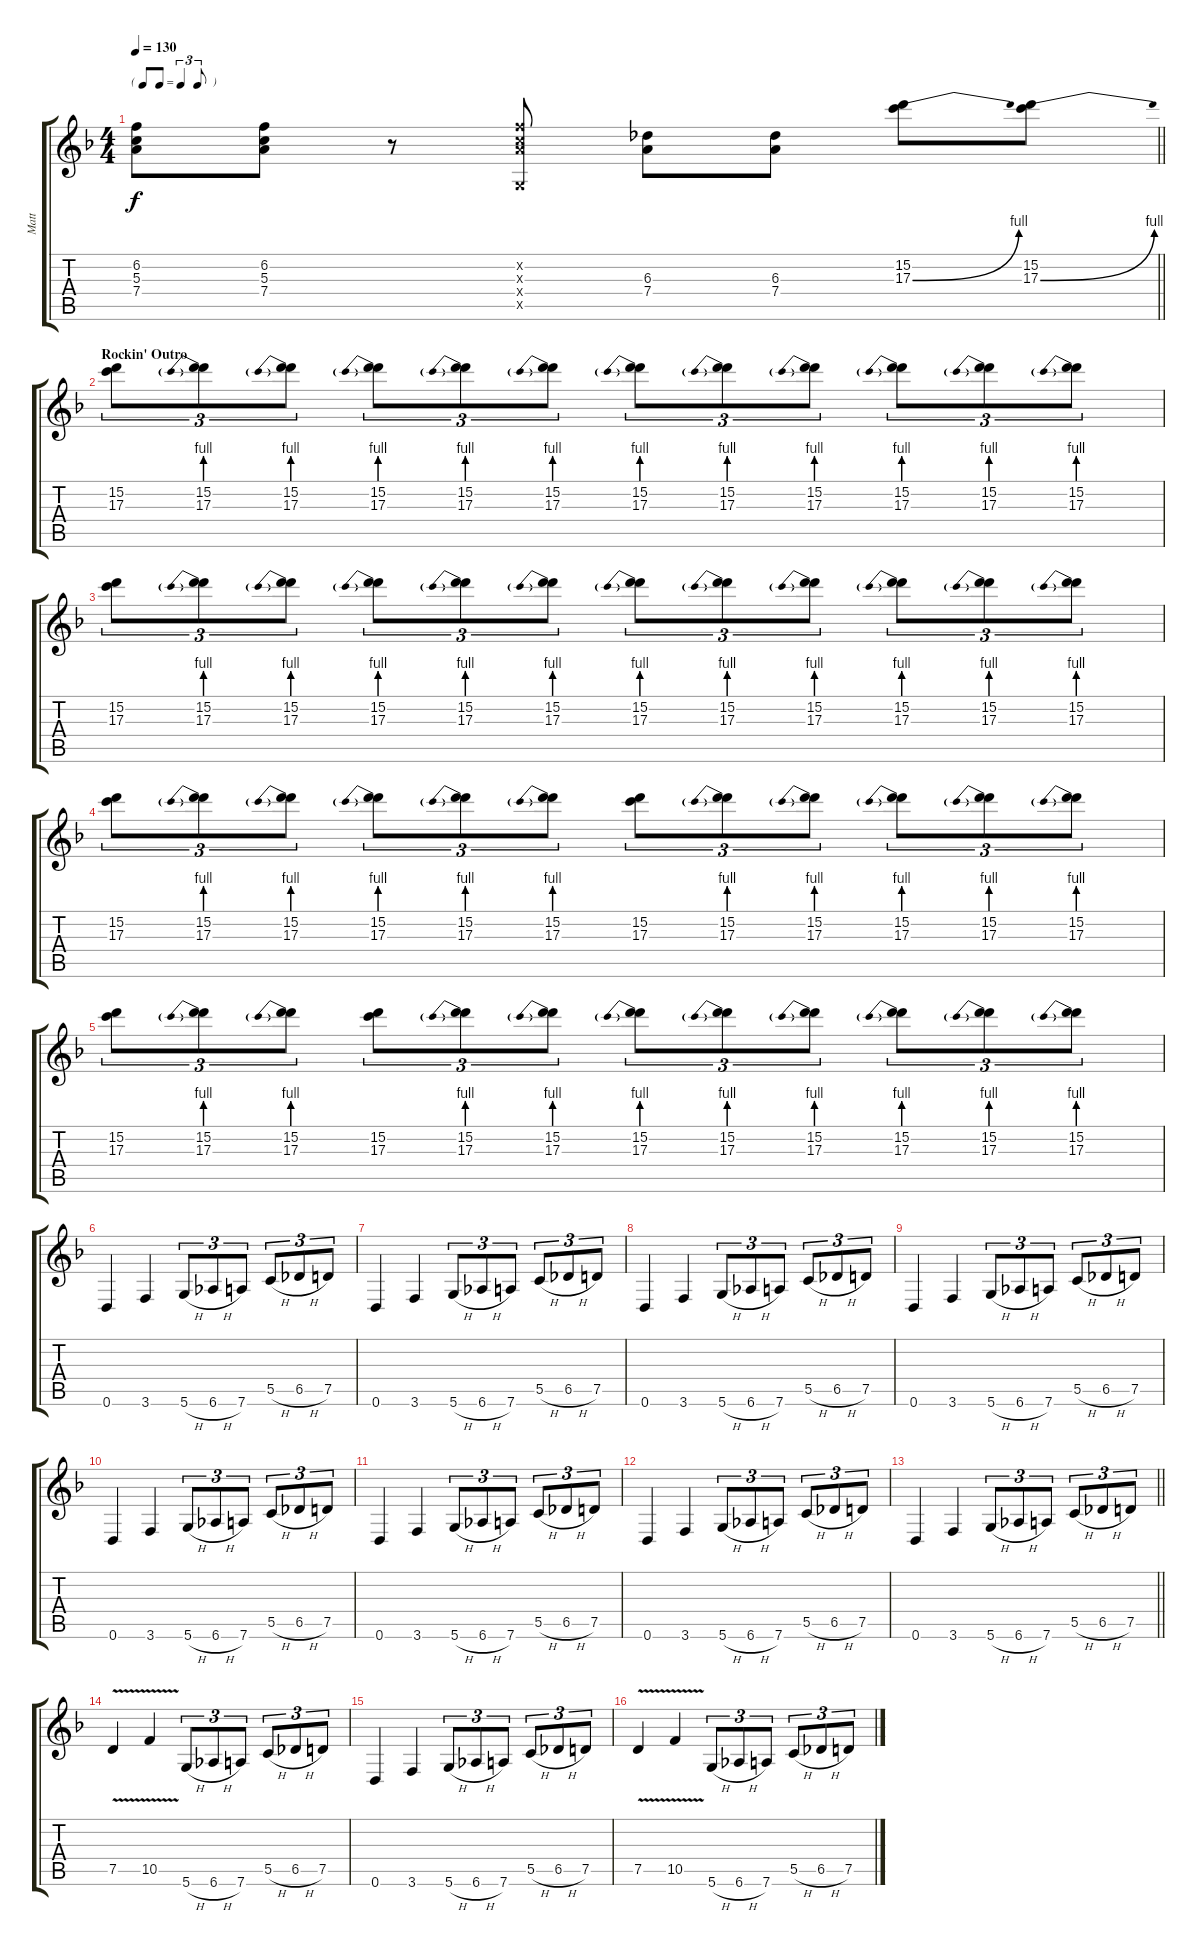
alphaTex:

\track ("Matt" "Matt") {instrument distortionguitar}
\staff {score tabs}
\tuning (E4 B3 G3 D3 G2 D2) {hide}
\ts (4 4)
\tf triplet8th
\tempo 130
\clef g2
\barLineRight lightlight
\ks dminor
(6.2 5.3 7.4).8{dy f} (6.2 5.3 7.4).8 r.8 (6.2{x} 5.3{x} 7.4{x} 0.5{x}).8 (6.3 7.4).8 (6.3 7.4).8 (15.2 17.3{be (bend 0 0 60 4)}).8 (15.2 17.3{be (bend 0 0 60 4)}).8 |
\section ("" "Rockin' Outro")
(15.2 17.3).8{tu (3 2)} (15.2 17.3{be (prebend 0 4 60 4)}).8{tu (3 2)} (15.2 17.3{be (prebend 0 4 60 4)}).8{tu (3 2)} (15.2 17.3{be (prebend 0 4 60 4)}).8{tu (3 2)} (15.2 17.3{be (prebend 0 4 60 4)}).8{tu (3 2)} (15.2 17.3{be (prebend 0 4 60 4)}).8{tu (3 2)} (15.2 17.3{be (prebend 0 4 60 4)}).8{tu (3 2)} (15.2 17.3{be (prebend 0 4 60 4)}).8{tu (3 2)} (15.2 17.3{be (prebend 0 4 60 4)}).8{tu (3 2)} (15.2 17.3{be (prebend 0 4 60 4)}).8{tu (3 2)} (15.2 17.3{be (prebend 0 4 60 4)}).8{tu (3 2)} (15.2 17.3{be (prebend 0 4 60 4)}).8{tu (3 2)} |
(15.2 17.3).8{tu (3 2)} (15.2 17.3{be (prebend 0 4 60 4)}).8{tu (3 2)} (15.2 17.3{be (prebend 0 4 60 4)}).8{tu (3 2)} (15.2 17.3{be (prebend 0 4 60 4)}).8{tu (3 2)} (15.2 17.3{be (prebend 0 4 60 4)}).8{tu (3 2)} (15.2 17.3{be (prebend 0 4 60 4)}).8{tu (3 2)} (15.2 17.3{be (prebend 0 4 60 4)}).8{tu (3 2)} (15.2 17.3{be (prebend 0 4 60 4)}).8{tu (3 2)} (15.2 17.3{be (prebend 0 4 60 4)}).8{tu (3 2)} (15.2 17.3{be (prebend 0 4 60 4)}).8{tu (3 2)} (15.2 17.3{be (prebend 0 4 60 4)}).8{tu (3 2)} (15.2 17.3{be (prebend 0 4 60 4)}).8{tu (3 2)} |
(15.2 17.3).8{tu (3 2)} (15.2 17.3{be (prebend 0 4 60 4)}).8{tu (3 2)} (15.2 17.3{be (prebend 0 4 60 4)}).8{tu (3 2)} (15.2 17.3{be (prebend 0 4 60 4)}).8{tu (3 2)} (15.2 17.3{be (prebend 0 4 60 4)}).8{tu (3 2)} (15.2 17.3{be (prebend 0 4 60 4)}).8{tu (3 2)} (15.2 17.3).8{tu (3 2)} (15.2 17.3{be (prebend 0 4 60 4)}).8{tu (3 2)} (15.2 17.3{be (prebend 0 4 60 4)}).8{tu (3 2)} (15.2 17.3{be (prebend 0 4 60 4)}).8{tu (3 2)} (15.2 17.3{be (prebend 0 4 60 4)}).8{tu (3 2)} (15.2 17.3{be (prebend 0 4 60 4)}).8{tu (3 2)} |
(15.2 17.3).8{tu (3 2)} (15.2 17.3{be (prebend 0 4 60 4)}).8{tu (3 2)} (15.2 17.3{be (prebend 0 4 60 4)}).8{tu (3 2)} (15.2 17.3).8{tu (3 2)} (15.2 17.3{be (prebend 0 4 60 4)}).8{tu (3 2)} (15.2 17.3{be (prebend 0 4 60 4)}).8{tu (3 2)} (15.2 17.3{be (prebend 0 4 60 4)}).8{tu (3 2)} (15.2 17.3{be (prebend 0 4 60 4)}).8{tu (3 2)} (15.2 17.3{be (prebend 0 4 60 4)}).8{tu (3 2)} (15.2 17.3{be (prebend 0 4 60 4)}).8{tu (3 2)} (15.2 17.3{be (prebend 0 4 60 4)}).8{tu (3 2)} (15.2 17.3{be (prebend 0 4 60 4)}).8{tu (3 2)} |
0.6.4{volume 16 balance 16 instrument distortionguitar} 3.6.4 5.6{h}.8{tu (3 2)} 6.6{h}.8{tu (3 2)} 7.6.8{tu (3 2)} 5.5{h}.8{tu (3 2)} 6.5{h}.8{tu (3 2)} 7.5.8{tu (3 2)} |
0.6.4 3.6.4 5.6{h}.8{tu (3 2)} 6.6{h}.8{tu (3 2)} 7.6.8{tu (3 2)} 5.5{h}.8{tu (3 2)} 6.5{h}.8{tu (3 2)} 7.5.8{tu (3 2)} |
0.6.4 3.6.4 5.6{h}.8{tu (3 2)} 6.6{h}.8{tu (3 2)} 7.6.8{tu (3 2)} 5.5{h}.8{tu (3 2)} 6.5{h}.8{tu (3 2)} 7.5.8{tu (3 2)} |
0.6.4 3.6.4 5.6{h}.8{tu (3 2)} 6.6{h}.8{tu (3 2)} 7.6.8{tu (3 2)} 5.5{h}.8{tu (3 2)} 6.5{h}.8{tu (3 2)} 7.5.8{tu (3 2)} |
0.6.4 3.6.4 5.6{h}.8{tu (3 2)} 6.6{h}.8{tu (3 2)} 7.6.8{tu (3 2)} 5.5{h}.8{tu (3 2)} 6.5{h}.8{tu (3 2)} 7.5.8{tu (3 2)} |
0.6.4 3.6.4 5.6{h}.8{tu (3 2)} 6.6{h}.8{tu (3 2)} 7.6.8{tu (3 2)} 5.5{h}.8{tu (3 2)} 6.5{h}.8{tu (3 2)} 7.5.8{tu (3 2)} |
0.6.4 3.6.4 5.6{h}.8{tu (3 2)} 6.6{h}.8{tu (3 2)} 7.6.8{tu (3 2)} 5.5{h}.8{tu (3 2)} 6.5{h}.8{tu (3 2)} 7.5.8{tu (3 2)} |
\barLineRight lightlight
0.6.4 3.6.4 5.6{h}.8{tu (3 2)} 6.6{h}.8{tu (3 2)} 7.6.8{tu (3 2)} 5.5{h}.8{tu (3 2)} 6.5{h}.8{tu (3 2)} 7.5.8{tu (3 2)} |
7.5{v}.4 10.5{v}.4 5.6{h}.8{tu (3 2)} 6.6{h}.8{tu (3 2)} 7.6.8{tu (3 2)} 5.5{h}.8{tu (3 2)} 6.5{h}.8{tu (3 2)} 7.5.8{tu (3 2)} |
0.6.4 3.6.4 5.6{h}.8{tu (3 2)} 6.6{h}.8{tu (3 2)} 7.6.8{tu (3 2)} 5.5{h}.8{tu (3 2)} 6.5{h}.8{tu (3 2)} 7.5.8{tu (3 2)} |
7.5{v}.4 10.5{v}.4 5.6{h}.8{tu (3 2)} 6.6{h}.8{tu (3 2)} 7.6.8{tu (3 2)} 5.5{h}.8{tu (3 2)} 6.5{h}.8{tu (3 2)} 7.5.8{tu (3 2)}
